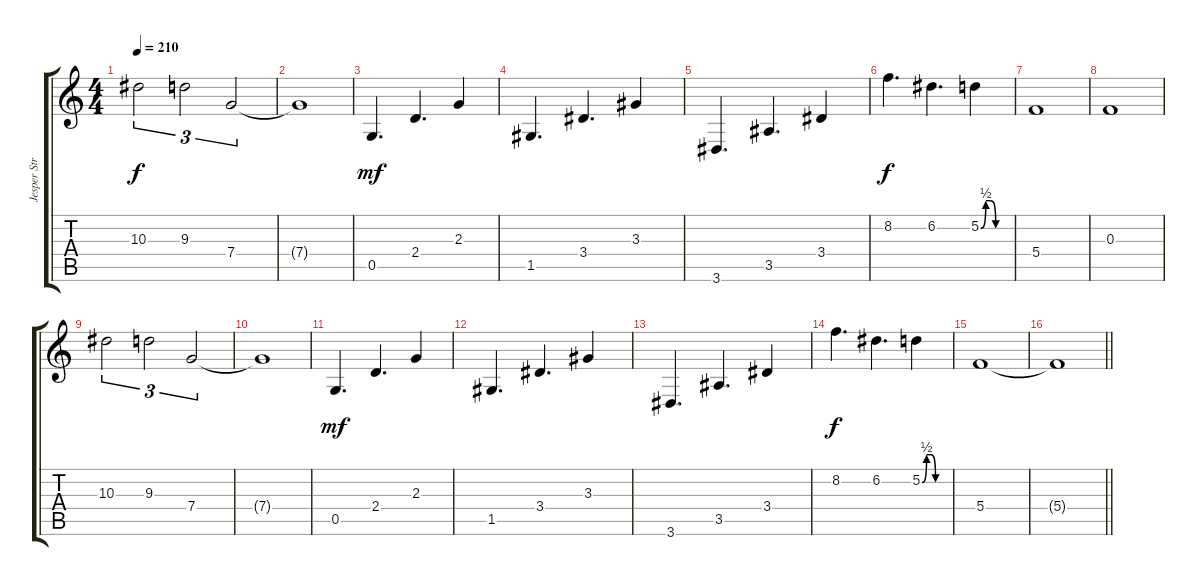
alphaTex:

\track ("Jesper Strömblad" "Jesper Str") {instrument distortionguitar}
\staff {score tabs}
\tuning (D4 A3 F3 C3 G2 C2) {hide}
\ts (4 4)
\tempo 210
\clef g2
\ks c
10.3.2{tu (3 2) dy f} 9.3.2{tu (3 2)} 7.4.2{tu (3 2)} |
7.4{t}.1 |
0.5.4{d dy mf} 2.4.4{d} 2.3.4 |
1.5.4{d} 3.4.4{d} 3.3.4 |
3.6.4{d} 3.5.4{d} 3.4.4 |
8.2.4{d dy f} 6.2.4{d} 5.2{be (custom 0 0 10 2 20 2 30 0 60 0)}.4 |
5.4.1 |
0.3.1 |
10.3.2{tu (3 2)} 9.3.2{tu (3 2)} 7.4.2{tu (3 2)} |
7.4{t}.1 |
0.5.4{d dy mf} 2.4.4{d} 2.3.4 |
1.5.4{d} 3.4.4{d} 3.3.4 |
3.6.4{d} 3.5.4{d} 3.4.4 |
8.2.4{d dy f} 6.2.4{d} 5.2{be (custom 0 0 10 2 20 2 30 0 60 0)}.4 |
5.4.1 |
\barLineRight lightlight
5.4{t}.1
